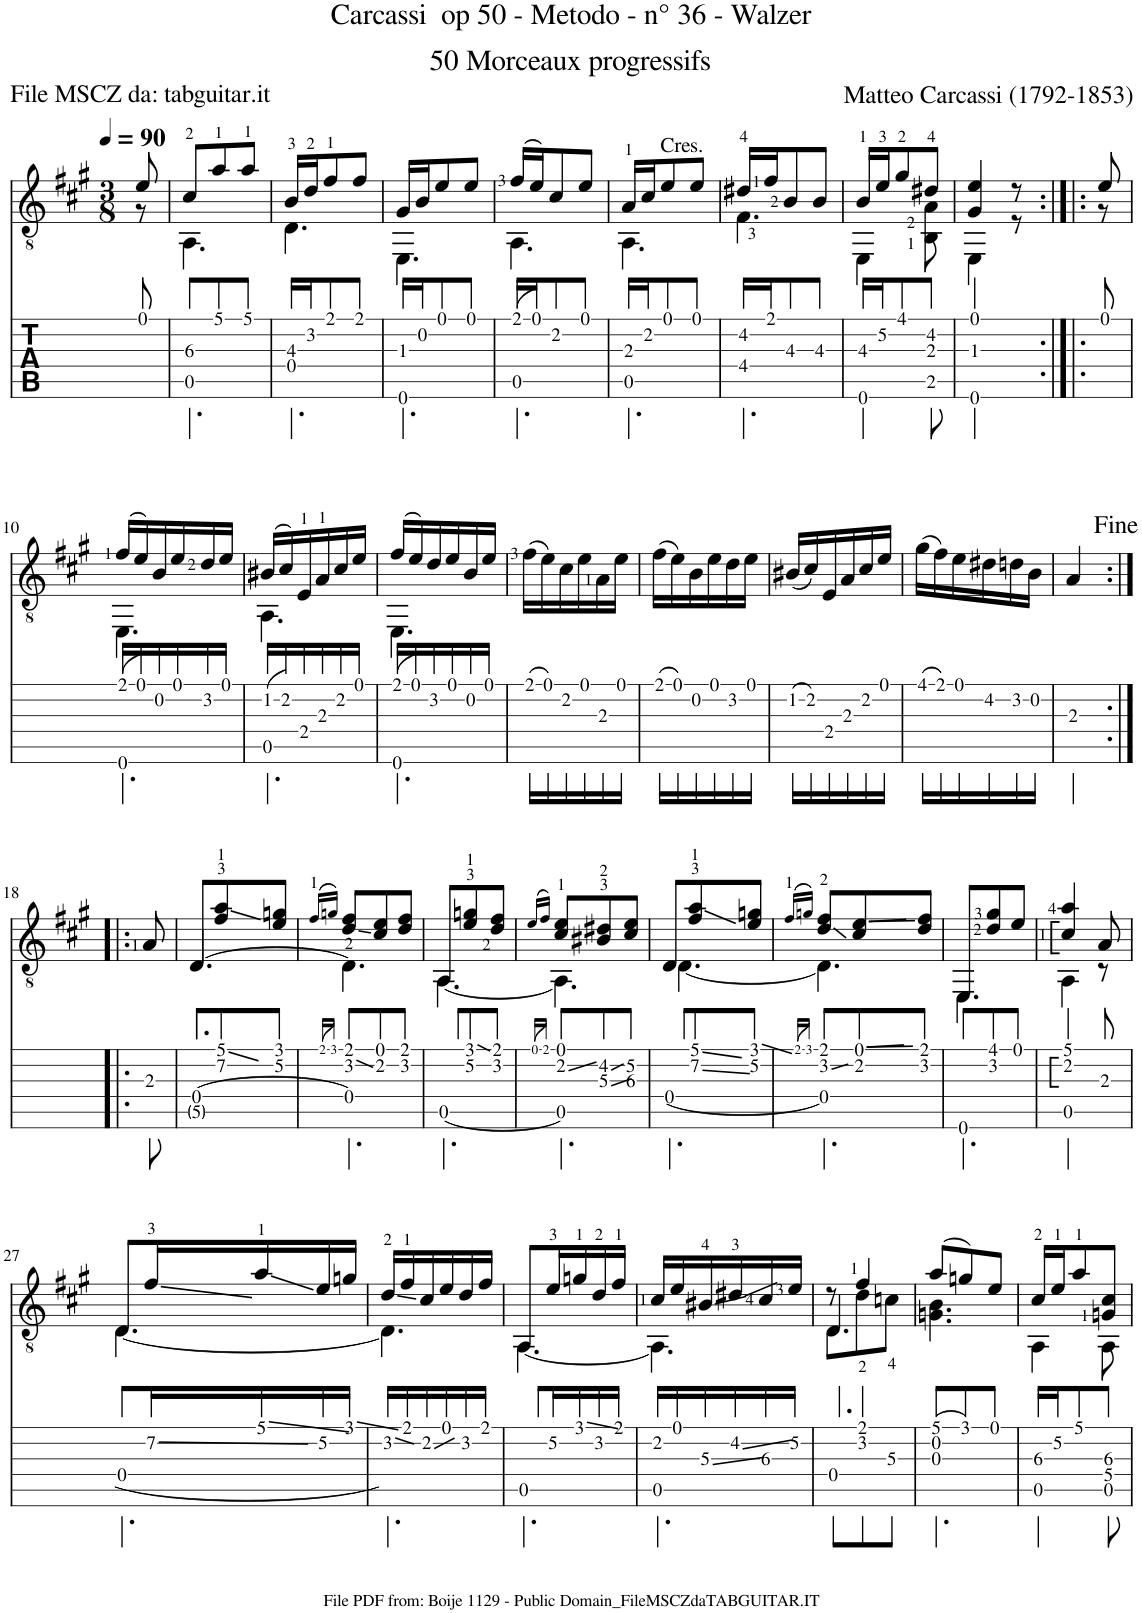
**kern	**kern
*part2	*part1
*staff2	*staff1
*I"Chitarra classica (Intavolatura)	*I"Guitar
*stria6	*
*	*clefGv2
*k[f#c#g#]	*k[f#c#g#]
*M3/8	*M3/8
*MM90	*MM90
=	=
*^	*^
8e/	8r	8e/	8r
=1	=1	=1	=1
8c#/L	4.AA\	8c#/L	4.AA\
8a/	.	8a/	.
8a/J	.	8a/J	.
=2	=2	=2	=2
16B/LL	4.D\	16B/LL	4.D\
16d/J	.	16d/J	.
8f#/	.	8f#/	.
8f#/J	.	8f#/J	.
=3	=3	=3	=3
16G#/LL	4.EE\	16G#/LL	4.EE\
16B/J	.	16B/J	.
8e/	.	8e/	.
8e/J	.	8e/J	.
=4	=4	=4	=4
(16f#/LL	4.AA\	(16f#/LL	4.AA\
16e/J)	.	16e/J)	.
8c#/	.	8c#/	.
8e/J	.	8e/J	.
=5	=5	=5	=5
16A/LL	4.AA\	16A/LL	4.AA\
16c#/J	.	16c#/J	.
!	!	!LO:TX:a:t=Cres.	!
8e/	.	8e/	.
8e/J	.	8e/J	.
=6	=6	=6	=6
16d#X/LL	4.F#\	16d#X/LL	4.F#\
16f#/J	.	16f#/J	.
8B/	.	8B/	.
8B/J	.	8B/J	.
=7	=7	=7	=7
16B/LL	4EE\	16B/LL	4EE\
16e/J	.	16e/J	.
8g#/	.	8g#/	.
8d#X/J	8BB\ 8A\	8d#X/J	8BB\ 8A\
=8	=8	=8	=8
4G#/ 4e/	4EE\	4G#/ 4e/	4EE\
8r	8r	8r	8r
=9:|!|:	=9:|!|:	=9:|!|:	=9:|!|:
8e/	8r	8e/	8r
!!LO:LB:g=z	!!
=10	=10	=10	=10
(16f#/LL	4.EE\	(16f#/LL	4.EE\
16e/)	.	16e/)	.
16B/	.	16B/	.
16e/	.	16e/	.
16d/	.	16d/	.
16e/JJ	.	16e/JJ	.
=11	=11	=11	=11
(16B#X/LL	4.AA\	(16B#X/LL	4.AA\
16c#/)	.	16c#/)	.
16E/	.	16E/	.
16A/	.	16A/	.
16c#/	.	16c#/	.
16e/JJ	.	16e/JJ	.
=12	=12	=12	=12
(16f#/LL	4.EE\	(16f#/LL	4.EE\
16e/)	.	16e/)	.
16d/	.	16d/	.
16e/	.	16e/	.
16B/	.	16B/	.
16e/JJ	.	16e/JJ	.
*v	*v	*	*
*	*v	*v
=13	=13
(16f#\LL	(16f#\LL
16e\)	16e\)
16c#\	16c#\
16e\	16e\
16A\	16A\
16e\JJ	16e\JJ
=14	=14
(16f#\LL	(16f#\LL
16e\)	16e\)
16B\	16B\
16e\	16e\
16d\	16d\
16e\JJ	16e\JJ
=15	=15
(16B#X\LL	(16B#X/LL
16c#\)	16c#/)
16E\	16E/
16A\	16A/
16c#\	16c#/
16e\JJ	16e/JJ
=16	=16
(16g#\LL	(16g#\LL
16f#\)	16f#\)
16e\	16e\
16d#X\	16d#X\
16dn\	16dn\
16B\JJ	16B\JJ
=17	=17
4A\	4A/
!!LO:LB:g=z
=18:|!|:	=18:|!|:
8A\	8A/
=19	=19
*^	*^
[8D/L	4.D/	[8D/L	4.D/
8f#/ 8a/	.	8f#/ 8a/	.
8e/ 8gn/J	.	8e/ 8gn/J	.
=20	=20	=20	=20
(16qf#/LL	.	(16qf#/LL	.
16qgn/JJ)	.	16qgn/JJ)	.
8d/ 8f#/L	4.D\]	8d/ 8f#/L	4.D\]
8c#/ 8e/	.	8c#/ 8e/	.
8d/ 8f#/J	.	8d/ 8f#/J	.
=21	=21	=21	=21
8AA/L	[4.AA\	8AA/L	[4.AA\
8e/ 8gn/	.	8e/ 8gn/	.
8d/ 8f#/J	.	8d/ 8f#/J	.
=22	=22	=22	=22
(16qe/LL	.	(16qe/LL	.
16qf#/JJ)	.	16qf#/JJ)	.
8c#/ 8e/L	4.AA\]	8c#/ 8e/L	4.AA\]
8B#X/ 8d#X/	.	8B#X/ 8d#X/	.
8c#/ 8e/J	.	8c#/ 8e/J	.
=23	=23	=23	=23
8D/L	[4.D\	8D/L	[4.D\
8f#/ 8a/	.	8f#/ 8a/	.
8e/ 8gn/J	.	8e/ 8gn/J	.
=24	=24	=24	=24
(16qf#/LL	.	(16qf#/LL	.
16qgn/JJ)	.	16qgn/JJ)	.
8d/ 8f#/L	4.D\]	8d/ 8f#/L	4.D\]
8c#/ 8e/	.	8c#/ 8e/	.
8d/ 8f#/J	.	8d/ 8f#/J	.
=25	=25	=25	=25
8EE/L	4.EE\	8EE/L	4.EE\
8d/ 8g#/	.	8d/ 8g#/	.
8e/J	.	8e/J	.
=26	=26	=26	=26
4c#/:: 4a/::	4AA\	4c#/:: 4a/::	4AA\
8A/	8r	8A/	8r
!!LO:LB:g=z	!!
=27	=27	=27	=27
8D/L	[4.D\	8D/L	[4.D\
16f#/L	.	16f#/L	.
16a/	.	16a/	.
16e/	.	16e/	.
16gn/JJ	.	16gn/JJ	.
=28	=28	=28	=28
16d/LL	4.D\]	16d/LL	4.D\]
16f#/	.	16f#/	.
16c#/	.	16c#/	.
16e/	.	16e/	.
16d/	.	16d/	.
16f#/JJ	.	16f#/JJ	.
=29	=29	=29	=29
8AA/L	[4.AA\	8AA/L	[4.AA\
16e/L	.	16e/L	.
16gn/	.	16gn/	.
16d/	.	16d/	.
16f#/JJ	.	16f#/JJ	.
=30	=30	=30	=30
16c#/LL	4.AA\]	16c#/LL	4.AA\]
16e/	.	16e/	.
16B#X/	.	16B#X/	.
16d#X/	.	16d#X/	.
16c#/	.	16c#/	.
16e/JJ	.	16e/JJ	.
=31	=31	=31	=31
*	*^	*	*^
8r	8D\L	4.D/	8r	8D\L	4.D/
4f#/	8d\	.	4f#/	8d\	.
.	8cn\J	.	.	8cn\J	.
*	*v	*v	*	*	*
*	*	*	*v	*v
=32	=32	=32	=32
(8a/L	4.Gn\ 4.B\	(8a/L	4.Gn\ 4.B\
8gn/)	.	8gn/)	.
8e/J	.	8e/J	.
=33	=33	=33	=33
16c#/LL	4AA\	16c#/LL	4AA\
16e/J	.	16e/J	.
8a/	.	8a/	.
8Gn/ 8c#/J	8AA\	8Gn/ 8c#/J	8AA\
*v	*v	*	*
*	*v	*v
=	=
*-	*-
